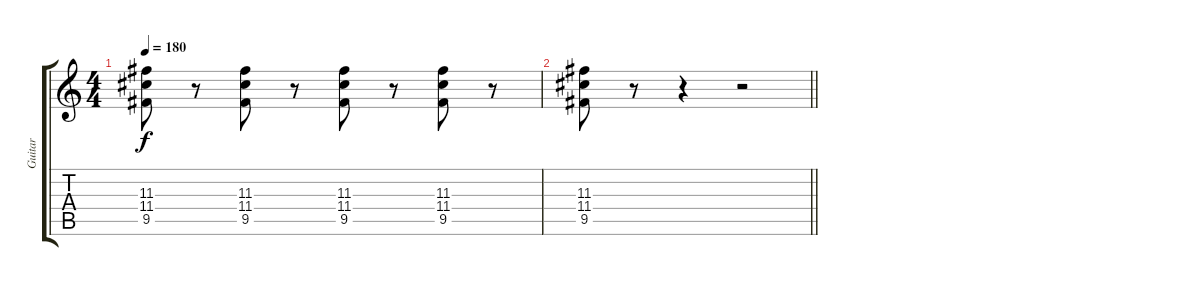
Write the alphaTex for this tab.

\track ("Guitar" "Guitar") {instrument electricguitarclean}
\staff {score tabs}
\tuning (E4 B3 G3 D3 A2 E2) {hide}
\ts (4 4)
\tempo 180
\clef g2
\ks c
(11.3 11.4 9.5).8{dy f} r.8 (11.3 11.4 9.5).8 r.8 (11.3 11.4 9.5).8 r.8 (11.3 11.4 9.5).8 r.8 |
\barLineRight lightlight
(11.3 11.4 9.5).8 r.8 r.4 r.2
